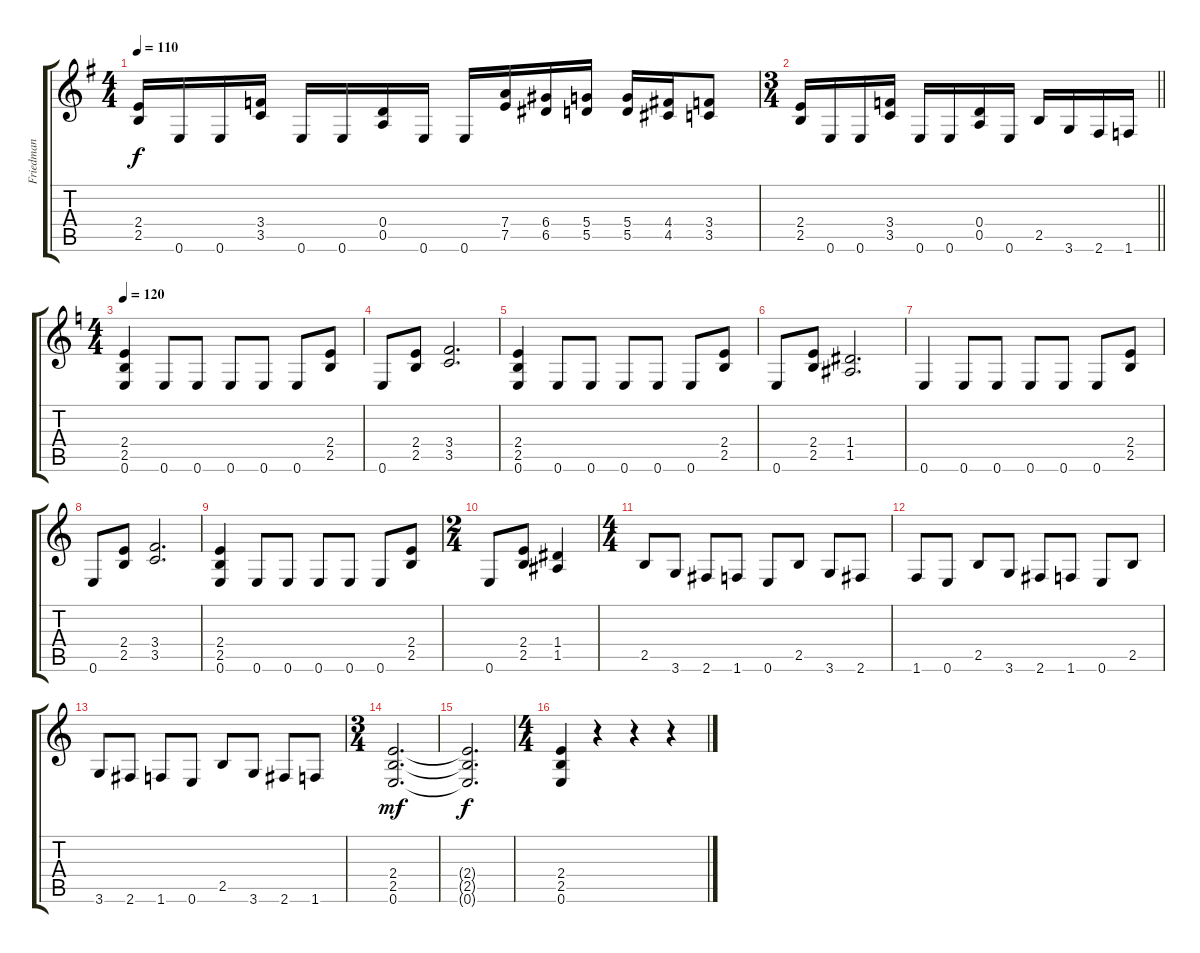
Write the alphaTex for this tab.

\track ("Friedman" "Friedman") {instrument distortionguitar}
\staff {score tabs}
\tuning (E4 B3 G3 D3 A2 E2) {hide}
\ts (4 4)
\tempo 110
\clef g2
\ks g
(2.4 2.5).16{dy f} 0.6.16 0.6.16 (3.4 3.5).16 0.6.16 0.6.16 (0.4 0.5).16 0.6.16 0.6.16 (7.4 7.5).16 (6.4 6.5).16 (5.4 5.5).16 (5.4 5.5).16 (4.4 4.5).16 (3.4 3.5).8 |
\ts (3 4)
\barLineRight lightlight
(2.4 2.5).16 0.6.16 0.6.16 (3.4 3.5).16 0.6.16 0.6.16 (0.4 0.5).16 0.6.16 2.5.16 3.6.16 2.6.16 1.6.16 |
\ts (4 4)
\tempo 120
\ks c
(2.4 2.5 0.6).4 0.6.8 0.6.8 0.6.8 0.6.8 0.6.8 (2.4 2.5).8 |
0.6.8 (2.4 2.5).8 (3.4 3.5).2{d} |
(2.4 2.5 0.6).4 0.6.8 0.6.8 0.6.8 0.6.8 0.6.8 (2.4 2.5).8 |
0.6.8 (2.4 2.5).8 (1.4 1.5).2{d} |
0.6.4 0.6.8 0.6.8 0.6.8 0.6.8 0.6.8 (2.4 2.5).8 |
0.6.8 (2.4 2.5).8 (3.4 3.5).2{d} |
(2.4 2.5 0.6).4 0.6.8 0.6.8 0.6.8 0.6.8 0.6.8 (2.4 2.5).8 |
\ts (2 4)
0.6.8 (2.4 2.5).8 (1.4 1.5).4 |
\ts (4 4)
2.5.8 3.6.8 2.6.8 1.6.8 0.6.8 2.5.8 3.6.8 2.6.8 |
1.6.8 0.6.8 2.5.8 3.6.8 2.6.8 1.6.8 0.6.8 2.5.8 |
3.6.8 2.6.8 1.6.8 0.6.8 2.5.8 3.6.8 2.6.8 1.6.8 |
\ts (3 4)
(2.4 2.5 0.6).2{d dy mf} |
(2.4{t} 2.5{t} 0.6{t}).2{d dy f} |
\ts (4 4)
(2.4 2.5 0.6).4 r.4 r.4 r.4
